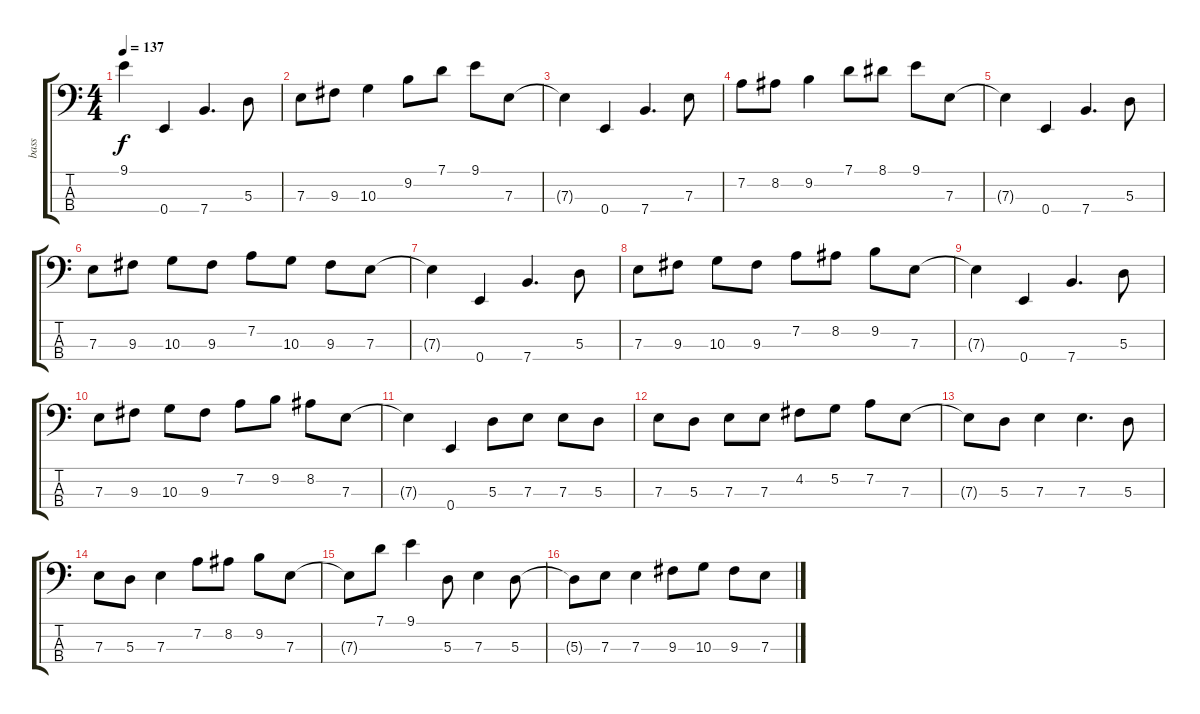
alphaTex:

\track ("bass" "bass") {instrument electricbasspick}
\staff {score tabs}
\tuning (G2 D2 A1 E1) {hide}
\ts (4 4)
\tempo 137
\clef f4
\ks c
9.1{t}.4{dy f} 0.4.4 7.4.4{d} 5.3.8 |
7.3.8 9.3.8 10.3.4 9.2.8 7.1.8 9.1.8 7.3.8 |
7.3{t}.4 0.4.4 7.4.4{d} 7.3.8 |
7.2.8 8.2.8 9.2.4 7.1.8 8.1.8 9.1.8 7.3.8 |
7.3{t}.4 0.4.4 7.4.4{d} 5.3.8 |
7.3.8 9.3.8 10.3.8 9.3.8 7.2.8 10.3.8 9.3.8 7.3.8 |
7.3{t}.4 0.4.4 7.4.4{d} 5.3.8 |
7.3.8 9.3.8 10.3.8 9.3.8 7.2.8 8.2.8 9.2.8 7.3.8 |
7.3{t}.4 0.4.4 7.4.4{d} 5.3.8 |
7.3.8 9.3.8 10.3.8 9.3.8 7.2.8 9.2.8 8.2.8 7.3.8 |
7.3{t}.4 0.4.4 5.3.8 7.3.8 7.3.8 5.3.8 |
7.3.8 5.3.8 7.3.8 7.3.8 4.2.8 5.2.8 7.2.8 7.3.8 |
7.3{t}.8 5.3.8 7.3.4 7.3.4{d} 5.3.8 |
7.3.8 5.3.8 7.3.4 7.2.8 8.2.8 9.2.8 7.3.8 |
7.3{t}.8 7.1.8 9.1.4 5.3.8 7.3.4 5.3.8 |
5.3{t}.8 7.3.8 7.3.4 9.3.8 10.3.8 9.3.8 7.3.8
